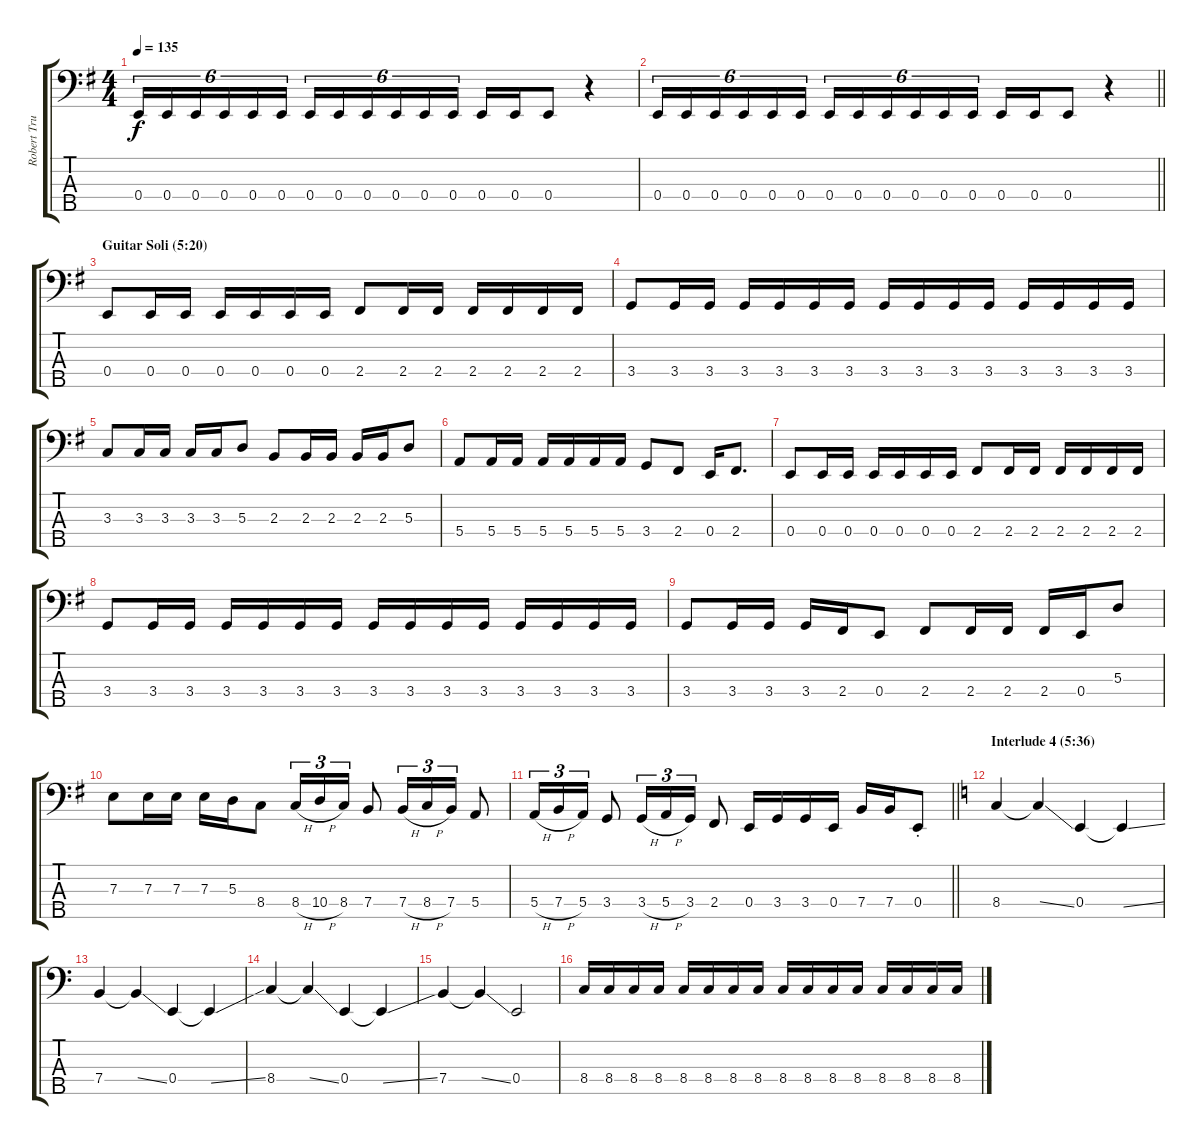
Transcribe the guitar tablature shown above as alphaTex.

\track ("Robert Trujillo Bass Gtr." "Robert Tru") {instrument electricbassfinger}
\staff {score tabs}
\tuning (G2 D2 A1 E1 B0) {hide}
\ts (4 4)
\tempo 135
\clef f4
\ks eminor
0.4.16{tu (6 4) dy f} 0.4.16{tu (6 4)} 0.4.16{tu (6 4)} 0.4.16{tu (6 4)} 0.4.16{tu (6 4)} 0.4.16{tu (6 4)} 0.4.16{tu (6 4)} 0.4.16{tu (6 4)} 0.4.16{tu (6 4)} 0.4.16{tu (6 4)} 0.4.16{tu (6 4)} 0.4.16{tu (6 4)} 0.4.16 0.4.16 0.4.8 r.4 |
\barLineRight lightlight
0.4.16{tu (6 4)} 0.4.16{tu (6 4)} 0.4.16{tu (6 4)} 0.4.16{tu (6 4)} 0.4.16{tu (6 4)} 0.4.16{tu (6 4)} 0.4.16{tu (6 4)} 0.4.16{tu (6 4)} 0.4.16{tu (6 4)} 0.4.16{tu (6 4)} 0.4.16{tu (6 4)} 0.4.16{tu (6 4)} 0.4.16 0.4.16 0.4.8 r.4 |
\section ("" "Guitar Soli (5:20)")
0.4.8 0.4.16 0.4.16 0.4.16 0.4.16 0.4.16 0.4.16 2.4.8 2.4.16 2.4.16 2.4.16 2.4.16 2.4.16 2.4.16 |
3.4.8 3.4.16 3.4.16 3.4.16 3.4.16 3.4.16 3.4.16 3.4.16 3.4.16 3.4.16 3.4.16 3.4.16 3.4.16 3.4.16 3.4.16 |
3.3.8 3.3.16 3.3.16 3.3.16 3.3.16 5.3.8 2.3.8 2.3.16 2.3.16 2.3.16 2.3.16 5.3.8 |
5.4.8 5.4.16 5.4.16 5.4.16 5.4.16 5.4.16 5.4.16 3.4.8 2.4.8 0.4.16 2.4.8{d} |
0.4.8 0.4.16 0.4.16 0.4.16 0.4.16 0.4.16 0.4.16 2.4.8 2.4.16 2.4.16 2.4.16 2.4.16 2.4.16 2.4.16 |
3.4.8 3.4.16 3.4.16 3.4.16 3.4.16 3.4.16 3.4.16 3.4.16 3.4.16 3.4.16 3.4.16 3.4.16 3.4.16 3.4.16 3.4.16 |
3.4.8 3.4.16 3.4.16 3.4.16 2.4.16 0.4.8 2.4.8 2.4.16 2.4.16 2.4.16 0.4.16 5.3.8 |
7.3.8 7.3.16 7.3.16 7.3.16 5.3.16 8.4.8 8.4{h}.16{tu (3 2)} 10.4{h}.16{tu (3 2)} 8.4.16{tu (3 2)} 7.4.8 7.4{h}.16{tu (3 2)} 8.4{h}.16{tu (3 2)} 7.4.16{tu (3 2)} 5.4.8 |
\barLineRight lightlight
5.4{h}.16{tu (3 2)} 7.4{h}.16{tu (3 2)} 5.4.16{tu (3 2)} 3.4.8 3.4{h}.16{tu (3 2)} 5.4{h}.16{tu (3 2)} 3.4.16{tu (3 2)} 2.4.8 0.4.16 3.4.16 3.4.16 0.4.16 7.4.16 7.4.16 0.4{st}.8 |
\section ("" "Interlude 4 (5:36)")
\ks aminor
8.4.4 8.4{ss t}.4 0.4.4 0.4{ss t}.4 |
7.4.4 7.4{ss t}.4 0.4.4 0.4{ss t}.4 |
8.4.4 8.4{ss t}.4 0.4.4 0.4{ss t}.4 |
7.4.4 7.4{ss t}.4 0.4.2 |
8.4.16 8.4.16 8.4.16 8.4.16 8.4.16 8.4.16 8.4.16 8.4.16 8.4.16 8.4.16 8.4.16 8.4.16 8.4.16 8.4.16 8.4.16 8.4.16
